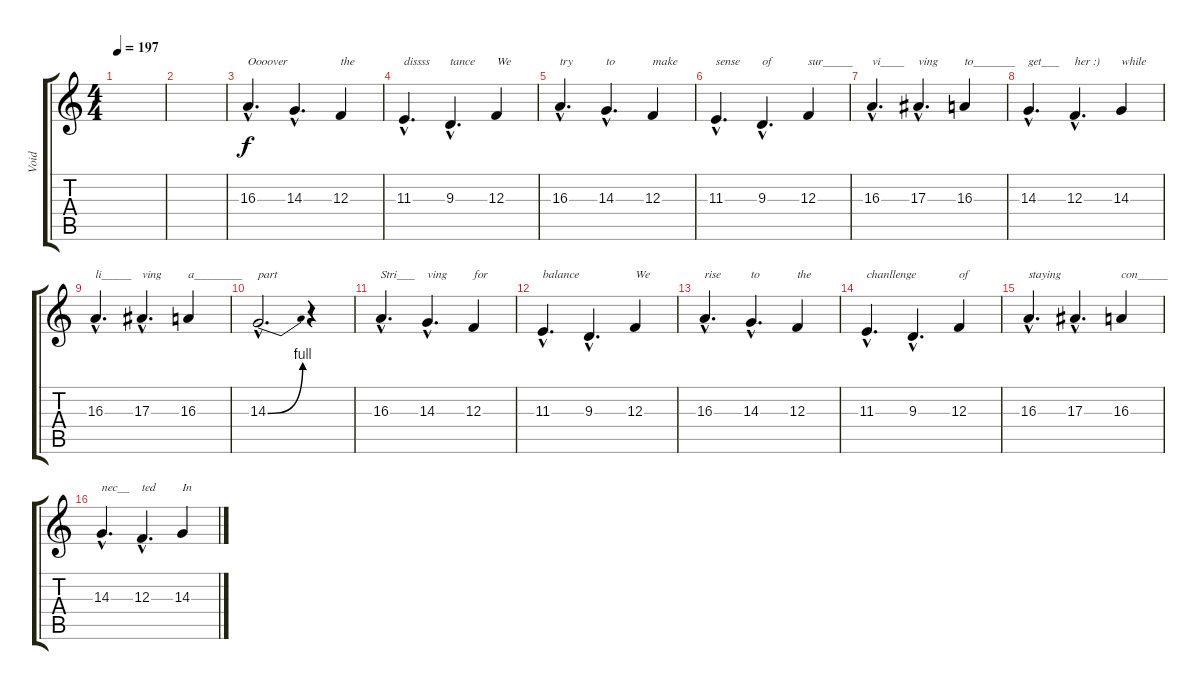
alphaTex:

\track ("Void" "Void") {instrument clarinet}
\staff {score tabs}
\tuning (D4 A3 F3 C3 G2 C2) {hide}
\ts (4 4)
\tempo 197
\clef g2
\ks c
|
|
16.3{hac}.4{d txt "Oooover" volume 14 instrument clarinet} 14.3{hac}.4{d} 12.3.4{txt "the"} |
11.3{hac}.4{d txt "dissss"} 9.3{hac}.4{d txt "tance"} 12.3.4{txt "We"} |
16.3{hac}.4{d txt "try"} 14.3{hac}.4{d txt "to"} 12.3.4{txt "make"} |
11.3{hac}.4{d txt "sense"} 9.3{hac}.4{d txt "of"} 12.3.4{txt "sur_____"} |
16.3{hac}.4{d txt "vi____"} 17.3{hac}.4{d txt "ving"} 16.3.4{txt "to_______"} |
14.3{hac}.4{d txt "get___"} 12.3{hac}.4{d txt "her :)"} 14.3.4{txt "while"} |
16.3{hac}.4{d txt "li_____"} 17.3{hac}.4{d txt "ving"} 16.3.4{txt "a________"} |
14.3{be (bend 0 0 60 4) hac}.2{d txt "part"} r.4 |
16.3{hac}.4{d txt "Stri___"} 14.3{hac}.4{d txt "ving"} 12.3.4{txt "for"} |
11.3{hac}.4{d txt "balance"} 9.3{hac}.4{d} 12.3.4{txt "We"} |
16.3{hac}.4{d txt "rise"} 14.3{hac}.4{d txt "to"} 12.3.4{txt "the"} |
11.3{hac}.4{d txt "chanllenge"} 9.3{hac}.4{d} 12.3.4{txt "of"} |
16.3{hac}.4{d txt "staying"} 17.3{hac}.4{d} 16.3.4{txt "con_____"} |
14.3{hac}.4{d txt "nec__"} 12.3{hac}.4{d txt "ted"} 14.3.4{txt "In"}
